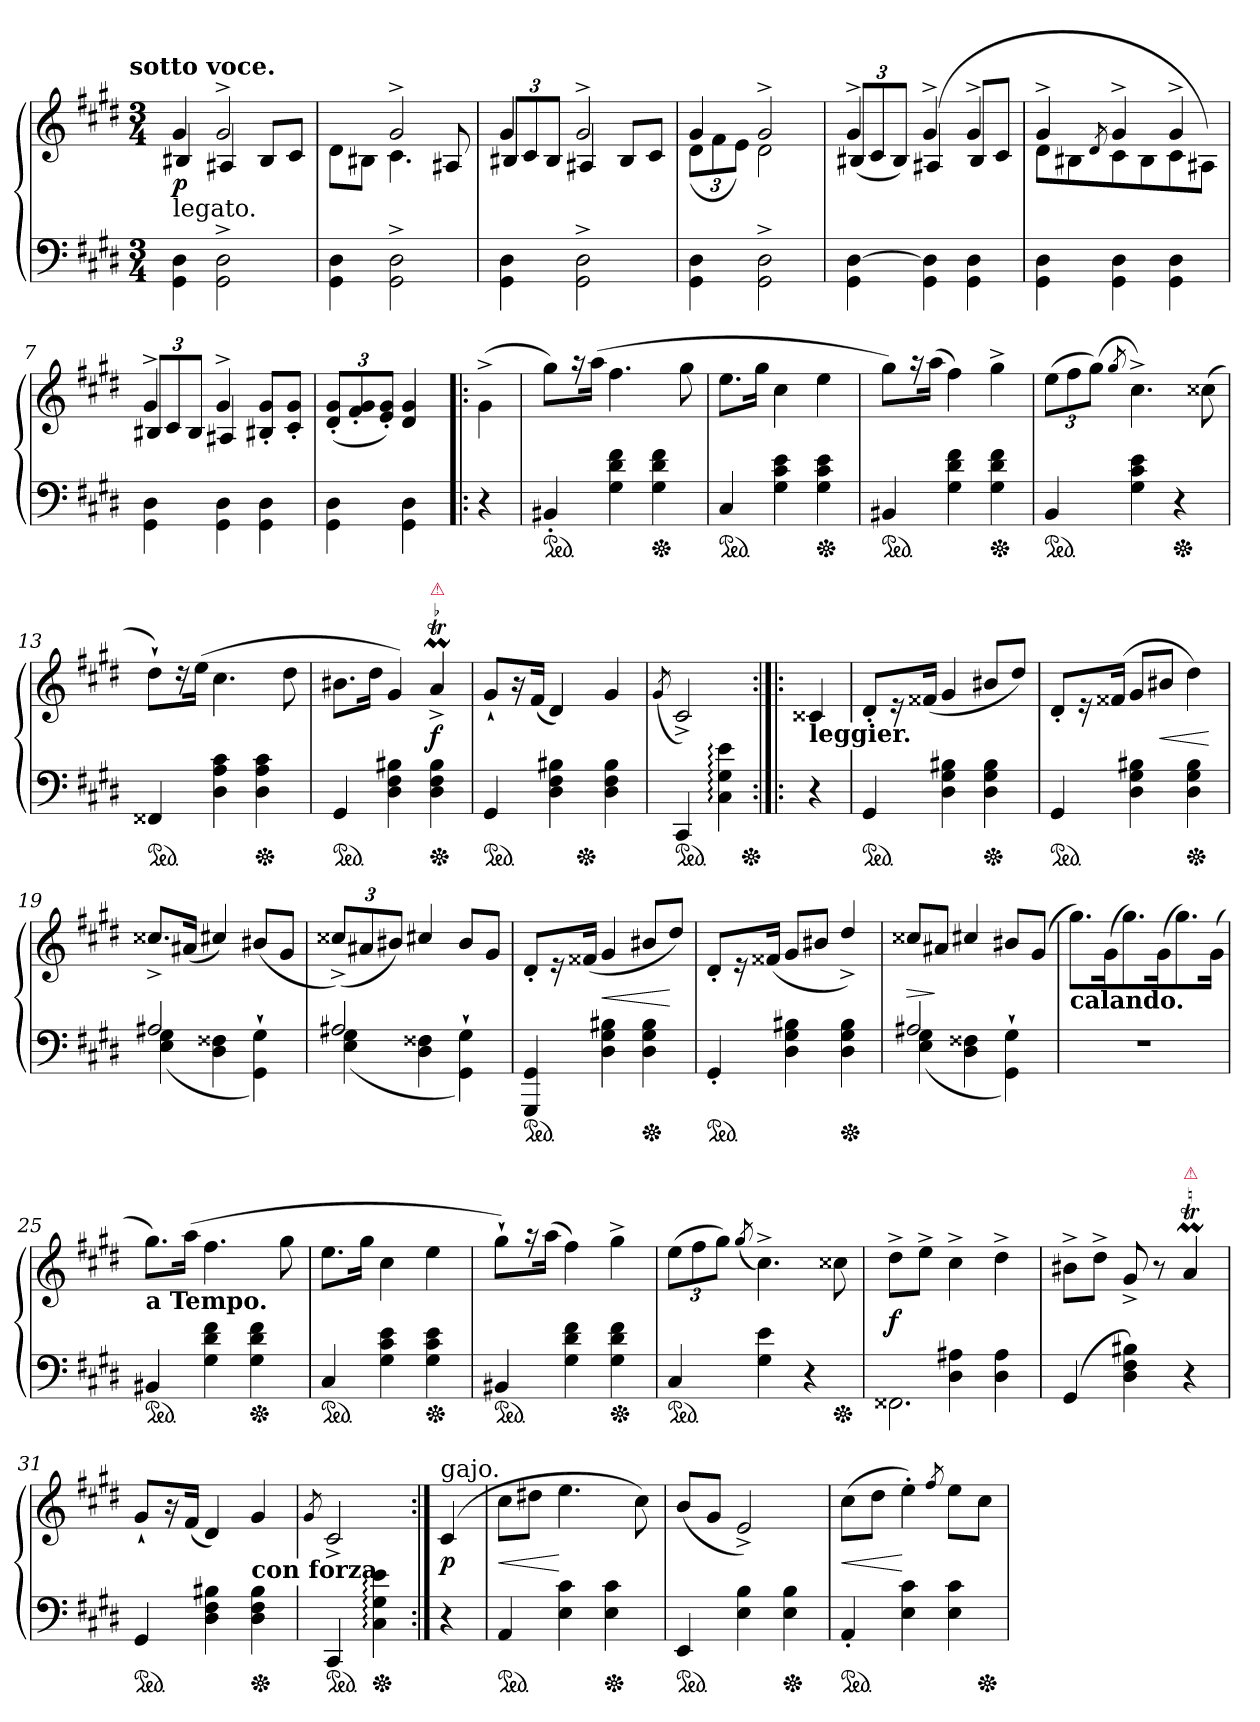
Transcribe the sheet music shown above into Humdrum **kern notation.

**kern	**kern	**dynam
*part1	*part1	*part1
*staff2	*staff1	*staff1/2
*clefF4	*clefG2	*
*k[f#c#g#d#]	*k[f#c#g#d#]	*
*c#:	*c#:	*
!!LO:TX:omd:t=sotto voce.
*M3/4	*M3/4	*
*MM63	*MM63	*
=1	=1	=1
*	*^	*
!LO:TX:a:t=legato.	!	!	!
4GG#\ 4D#\	4g#	4B#X/	p
2GG#^<\ 2D#^<\	2g#^	4A#X/	.
.	.	8B#/L	.
.	.	8c#/J	.
=2	=2	=2	=2
4GG#\ 4D#\	4ryy	8d#\L	.
.	.	8B#XJ	.
2GG#^<\ 2D#^<\	2g#^	4.c#	.
.	.	8A#X/	.
=3	=3	=3	=3
4GG#\ 4D#\	4g#	12B#XL	.
.	.	12c#/	.
.	.	12B#/J	.
2GG#^<\ 2D#^<\	2g#^	4A#X/	.
.	.	8B#/L	.
.	.	8c#/J	.
=4	=4	=4	=4
4GG#\ 4D#\	4g#	(12d#L	.
.	.	12f#	.
.	.	12eJ)	.
2GG#^<\ 2D#^<\	2g#^	2d#	.
=5	=5	=5	=5
4GG#\ [4D#\	4g#^	(>12B#XL	.
.	.	12c#/	.
.	.	12B#/J)	.
4GG#\ 4D#]\	4g#^	(4A#X/	.
4GG#\ 4D#\	4g#^	8B#/L	.
.	.	8c#/J	.
=6	=6	=6	=6
4GG#\ 4D#\	4g#^	8d#L	.
.	.	8B#X	.
.	8qd#/	.	.
4GG#\ 4D#\	4g#^	8c#	.
.	.	8B#	.
4GG#\ 4D#\	4g#^	8c#	.
.	.	8A#XJ)	.
=7	=7	=7	=7
4GG#\ 4D#\	4g#^	12B#XL	.
.	.	12c#/	.
.	.	12B#/J	.
4GG#\ 4D#\	4g#^	4A#X/	.
4GG#\ 4D#\	8B#X' 8g#'L	4ryy	.
.	8c#' 8g#'J	.	.
*	*v	*v	*
=8	=8	=8
4GG#\ 4D#\	(<12d#'> 12g#'>L	.
.	12f#'> 12g#'>	.
.	12e'> 12g#'>J)	.
4GG#\ 4D#\	4d# 4g#	.
=!|:	=!|:	=!|:
4r	(>4g#^>\	.
=9	=9	=9
*ped	*	*
4BB#X'	8gg#L)	.
.	16r	.
.	(16aaJk	.
4G# 4d# 4f#	4.ff#	.
*Xped	*	*
4G# 4d# 4f#	.	.
.	8gg#	.
=10	=10	=10
*ped	*	*
4C#	8.eeL	.
.	16gg#Jk	.
4G# 4c# 4e	4cc#	.
*Xped	*	*
4G# 4c# 4e	4ee	.
=11	=11	=11
*ped	*	*
4BB#X	8gg#L)	.
.	16r	.
.	(16aaJk	.
4G# 4d# 4f#	4ff#)	.
*Xped	*	*
4G# 4d# 4f#	4gg#^	.
=12	=12	=12
*ped	*	*
4BB	(12eeL	.
.	12ff#	.
.	(<12gg#J)	.
.	8qgg#/	.
4G# 4c# 4e	4.cc#^)	.
*Xped	*	*
4r	.	.
.	(8cc##X	.
=13	=13	=13
*ped	*	*
4FF##X	8dd#`L)	.
.	16r	.
.	(16eeJk	.
4D# 4A 4c#	4.cc#	.
*Xped	*	*
4D# 4A 4c#	.	.
.	8dd#	.
=14	=14	=14
*ped	*	*
4GG#	8.b#XL	.
.	16dd#Jk	.
4D# 4F# 4B#X	4g#)	.
!	!LO:TX:a:color=crimson:t=⚠	!
!	!LO:TR:acc=-	!
*Xped	*	*
4D# 4F# 4B#	4atM^>	f
=15	=15	=15
!	!LO:TX:a:B:t=con forza.	!
*ped	*	*
*	*^	*
4GG#	8g#`L	4.ryy	.
.	16r	.	.
.	(16f#Jk	.	.
4D# 4F# 4B#X	4d#)	.	.
*Xped	*	*	*
.	.	4.ryy	.
4D# 4F# 4B#	4g#	.	.
*	*v	*v	*
=16	=16	=16
.	(<8qg#/	.
*ped	*	*
4CC#	2c#^>)	.
4C#: 4G#: 4e:	.	.
*Xped	*	*
=:|!|:	=:|!|:	=:|!|:
!	!LO:TX:b:B:t=leggier.	!
4r	4c##X	.
=17	=17	=17
*ped	*	*
4GG#	8d#'L	.
.	16r	.
.	(<16f##XJk	.
4D# 4G# 4B#X	4g#	.
*Xped	*	*
4D# 4G# 4B#	8b#X/L	.
.	8dd#J)	.
=18	=18	=18
*ped	*	*
4GG#	8d#'L	.
.	16r	.
.	(<16f##XJk	.
4D# 4G# 4B#X	8g#L	.
.	8b#XJ	<
*Xped	*	*
4D# 4G# 4B#	4dd#)	.
.	.	[
=19	=19	=19
*^	*	*
2A#X	(>4E 4G#	8.cc##X^/L	.
.	.	(<16a#XJk	.
.	4D# 4F##X	4cc#X/)	.
4ryy	4GG#`\ 4G#`\)	(<8b#XL	.
.	.	8g#J	.
=20	=20	=20	=20
2A#X	(>4E 4G#	(12cc##X^>/L)	.
.	.	12a#X	.
.	.	12b#XJ)	.
.	4D# 4F##X	4cc#X/	.
4ryy	4GG#`\ 4G#`\)	8b#L	.
.	.	8g#J	.
*v	*v	*	*
=21	=21	=21
*ped	*	*
4GGG# 4GG#	8d#'L	.
.	16r	.
.	(16f##XJk	.
4D# 4G# 4B#X	4g#	<
*Xped	*	*
4D# 4G# 4B#	8b#X/L	.
.	8dd#J)	[
=22	=22	=22
*ped	*	*
4GG#'	8d#'L	.
.	16r	.
.	(<16f##XJk	.
4D# 4G# 4B#X	8g#L	.
.	8b#XJ	.
*Xped	*	*
4D# 4G# 4B#	4dd#^>/)	.
=23	=23	=23
*^	*	*
2A#X	(>4E 4G#	8cc##X/L	>
.	.	8a#XJ	]
.	4D# 4F##X	4cc#X/	.
4ryy	4GG#`\ 4G#`\)	8b#XL	.
.	.	(>8g#J	.
*v	*v	*	*
=24	=24	=24
!	!LO:TX:b:B:t=calando.	!
2.r	8.gg#L)	.
.	(16g#K	.
.	8.gg#)	.
.	(16g#K	.
.	8.gg#)	.
.	(16g#Jk	.
=25	=25	=25
!	!LO:TX:b:B:t=a Tempo.	!
*ped	*	*
4BB#X	8.gg#L)	.
.	(16aaJk	.
4G# 4d# 4f#	4.ff#	.
*Xped	*	*
4G# 4d# 4f#	.	.
.	8gg#	.
=26	=26	=26
*ped	*	*
4C#	8.eeL	.
.	16gg#Jk	.
4G# 4c# 4e	4cc#	.
*Xped	*	*
4G# 4c# 4e	4ee	.
=27	=27	=27
*ped	*	*
4BB#X	8gg#`L)	.
.	16r	.
.	(16aaJk	.
4G# 4d# 4f#	4ff#)	.
*Xped	*	*
4G# 4d# 4f#	4gg#^	.
=28	=28	=28
*ped	*	*
4C#	(12eeL	.
.	12ff#	.
.	12gg#J)	.
.	(<8qgg#/	.
4G# 4e	4.cc#^)	.
4r	.	.
*Xped	*	*
.	8cc##X	.
=29	=29	=29
*^	*	*
4ryy	2.FF##X	8dd#^L	f
.	.	8ee^J	.
4D#\ 4A#X\	.	4cc#^	.
4D#\ 4A#\	.	4dd#^	.
*v	*v	*	*
=30	=30	=30
(>4GG#	8b#X^L	.
.	8dd#^J	.
4D# 4F# 4B#X)	8g#^	.
.	8r	.
!	!LO:TX:a:color=crimson:t=⚠	!
4r	4aTM	.
=31	=31	=31
*ped	*	*
4GG#	8g#`L	.
.	16r	.
.	(16f#Jk	.
4D# 4F# 4B#X	4d#)	.
!	!LO:TX:b:B:t=con forza.	!
*Xped	*	*
4D# 4F# 4B#	4g#	.
=32	=32	=32
.	8qg#/	.
*ped	*	*
4CC#	2c#^>	.
*Xped	*	*
4C#: 4G#: 4e:	.	.
=:|!	=:|!	=:|!
!	!LO:TX:a:t=gajo.	!
4r	(>4c#	p
=33	=33	=33
*ped	*	*
4AA	8cc#L	<
.	8dd#XJ	.
4E 4c#	4.ee	[
*Xped	*	*
4E 4c#	.	.
.	8cc#)	.
=34	=34	=34
*ped	*	*
4EE	(8bL	.
.	8g#J	.
4E 4B	2e^>)	.
*Xped	*	*
4E 4B	.	.
=35	=35	=35
*ped	*	*
4AA'	(>8cc#L	<
.	8dd#J	.
4E 4c#	4ee')	[
.	8qff#/	.
4E 4c#	8eeL	.
*Xped	*	*
.	8cc#J	.
=	=	=
*-	*-	*-
